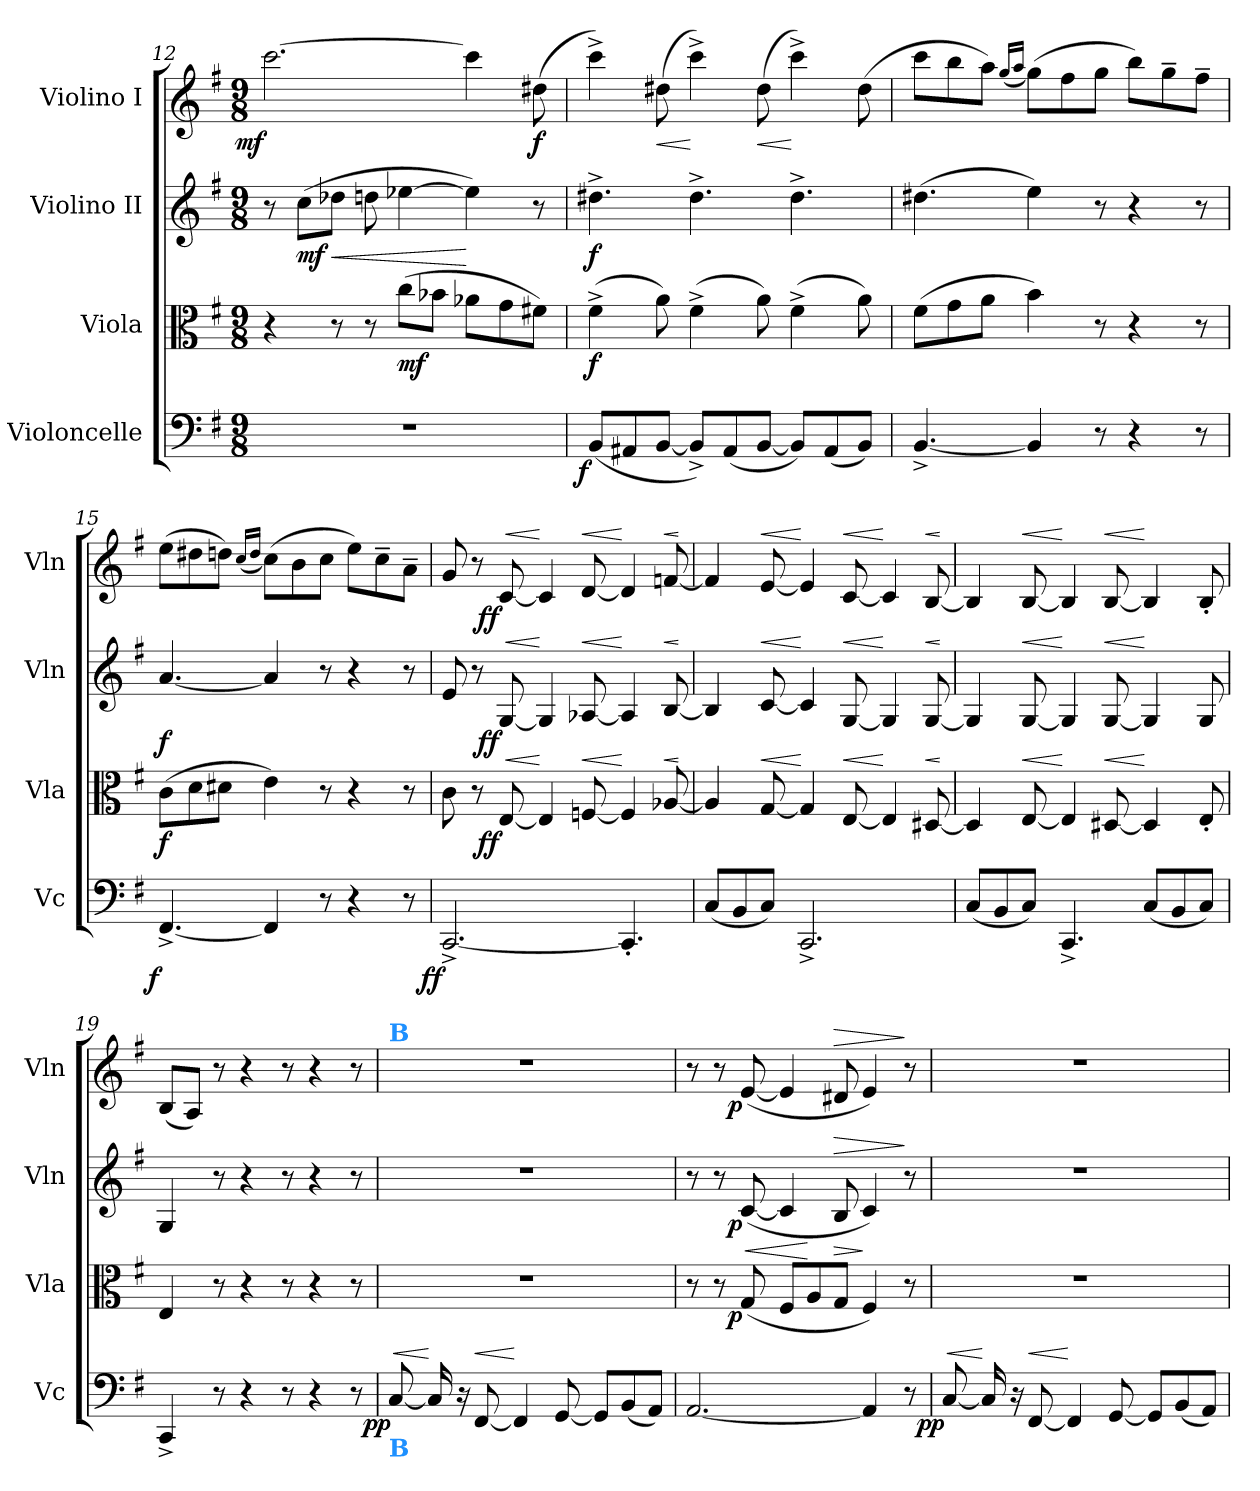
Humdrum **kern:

**kern	**dynam	**kern	**dynam	**kern	**dynam	**kern	**dynam
*part4	*part4	*part3	*part3	*part2	*part2	*part1	*part1
*staff4	*staff4	*staff3	*staff3	*staff2	*staff2	*staff1	*staff1
*I"Violoncelle	*	*I"Viola	*	*I"Violino II	*	*I"Violino I	*
*I'Vc	*	*I'Vla	*	*I'Vln	*	*I'Vln	*
*clefF4	*	*clefC3	*	*clefG2	*	*clefG2	*
*k[f#]	*	*k[f#]	*	*k[f#]	*	*k[f#]	*
*M9/8	*	*M9/8	*	*M9/8	*	*M9/8	*
=12	=12	=12	=12	=12	=12	=12	=12
!	!	!	!	!	!	!	!LO:DY:rj
8%9r	.	4r	.	8r	.	[2.ccc\	mf
.	.	.	.	(8cc\L	mf	.	.
!	!	!	!	!	!LO:HP:b	!	!
.	.	8r	.	8dd-X\J	<	.	.
.	.	8r	.	8ddn\	.	.	.
.	.	(8cc\L	mf	[4ee-X\	.	.	.
.	.	8b-X\J	.	.	.	.	.
.	.	8a-X\L	.	4ee-\])	[	4ccc\]	.
.	.	8g\	.	.	.	.	.
.	.	8f#X\J)	.	8r	.	(8dd#X\	f
=13	=13	=13	=13	=13	=13	=13	=13
!	!LO:DY:rj	!	!	!	!	!	!
(8BB/L	f	(4f#^\	f	4.dd#X^\	f	4ccc^\)	.
8AA#X/	.	.	.	.	.	.	.
!	!	!	!	!	!	!	!LO:HP:b
[8BB/J	.	8a\)	.	.	.	(8dd#X\	<
8BB^>/L])	.	(4f#^\	.	4.dd#^\	.	4ccc^\)	[
(8AA#/	.	.	.	.	.	.	.
!	!	!	!	!	!	!	!LO:HP:b
[8BB/J	.	8a\)	.	.	.	(8dd#\	<
8BB/L])	.	(4f#^\	.	4.dd#^\	.	4ccc^\)	[
(8AA#/	.	.	.	.	.	.	.
8BB/J)	.	8a\)	.	.	.	(8dd#\	.
=14	=14	=14	=14	=14	=14	=14	=14
[4.BB^>/	.	(8f#\L	.	(4.dd#X\	.	8ccc\L	.
.	.	8g\	.	.	.	8bb\	.
.	.	8a\J	.	.	.	8aa\J)	.
.	.	.	.	.	.	(16qqgg/LL	.
.	.	.	.	.	.	16qqaa/JJ	.
4BB/]	.	4b\)	.	4ee\)	.	(8gg\L)	.
.	.	.	.	.	.	8ff#\	.
8r	.	8r	.	8r	.	8gg\J	.
4r	.	4r	.	4r	.	8bb\L)	.
.	.	.	.	.	.	8gg~\	.
8r	.	8r	.	8r	.	8ff#~\J	.
=15	=15	=15	=15	=15	=15	=15	=15
!	!LO:DY:rj	!	!	!	!	!	!
[4.FF#^/	f	(8c\L	f	[4.a/	f	(8ee\L	.
.	.	8d\	.	.	.	8dd#X\	.
.	.	8d#X\J	.	.	.	8ddn\J)	.
.	.	.	.	.	.	(16qqcc/LL	.
.	.	.	.	.	.	16qqdd/JJ	.
4FF#/]	.	4e\)	.	4a/]	.	(8cc\L)	.
.	.	.	.	.	.	8b\	.
8r	.	8r	.	8r	.	8cc\J	.
4r	.	4r	.	4r	.	8ee\L)	.
.	.	.	.	.	.	8cc~\	.
8r	.	8r	.	8r	.	8a~\J	.
=16	=16	=16	=16	=16	=16	=16	=16
!	!LO:DY:rj	!	!	!	!	!	!
[2.CC^/	ff	8c\	.	8e/	.	8g/	.
.	.	8r	.	8r	.	8r	.
!	!	!	!LO:HP:a	!	!LO:HP:a	!	!LO:HP:a
!	!	!	!LO:DY:n=1:rj	!	!LO:DY:n=1:rj	!	!LO:DY:n=1:rj
.	.	[8E/	< ff	[8G/	< ff	[8c/	< ff
.	.	4E/]	[	4G/]	[	4c/]	[
!	!	!	!LO:HP:a	!	!LO:HP:a	!	!LO:HP:a
.	.	[8Fn/	<	[8A-X/	<	[8d/	<
4.CC'/]	.	4F/]	[	4A-/]	[	4d/]	[
!	!	!	!LO:HP:a	!	!LO:HP:a	!	!LO:HP:a
.	.	[8A-X/	<	[8B/	<	[8fn/	<
.	.	.	[	.	[	.	[
=17	=17	=17	=17	=17	=17	=17	=17
(8C/L	.	4A-/]	.	4B/]	.	4f/]	.
8BB/	.	.	.	.	.	.	.
!	!	!	!LO:HP:a	!	!LO:HP:a	!	!LO:HP:a
8C/J)	.	[8G/	<	[8c/	<	[8e/	<
2.CC^/	.	4G/]	[	4c/]	[	4e/]	[
!	!	!	!LO:HP:a	!	!LO:HP:a	!	!LO:HP:a
.	.	[8E/	<	[8G/	<	[8c/	<
.	.	4E/]	[	4G/]	[	4c/]	[
!	!	!	!LO:HP:a	!	!LO:HP:a	!	!LO:HP:a
.	.	[8D#X/	<	[8G/	<	[8B/	<
.	.	.	[	.	[	.	[
=18	=18	=18	=18	=18	=18	=18	=18
(8C/L	.	4D#/]	.	4G/]	.	4B/]	.
8BB/	.	.	.	.	.	.	.
!	!	!	!LO:HP:a	!	!LO:HP:a	!	!LO:HP:a
8C/J)	.	[8E/	<	[8G/	<	[8B/	<
4.CC^/	.	4E/]	[	4G/]	[	4B/]	[
!	!	!	!LO:HP:a	!	!LO:HP:a	!	!LO:HP:a
.	.	[8D#X/	<	[8G/	<	[8B/	<
(8C/L	.	4D#/]	[	4G/]	[	4B/]	[
8BB/	.	.	.	.	.	.	.
8C/J)	.	8E'/	.	8G/	.	8B'/	.
=19	=19	=19	=19	=19	=19	=19	=19
4CC^/	.	4E/	.	4G/	.	(8B/L	.
.	.	.	.	.	.	8A/J)	.
8r	.	8r	.	8r	.	8r	.
4r	.	4r	.	4r	.	4r	.
8r	.	8r	.	8r	.	8r	.
4r	.	4r	.	4r	.	4r	.
8r	.	8r	.	8r	.	8r	.
=20	=20	=20	=20	=20	=20	=20	=20
!	!	!	!	!	!	!LO:TX:a:B:color=dodgerblue:t=B	!
!LO:TX:b:B:color=dodgerblue:t=B	!	!	!	!	!	!	!
!	!LO:HP:a	!	!	!	!	!	!
!	!LO:DY:n=1:rj	!	!	!	!	!	!
[8C/	< pp	8%9r	.	8%9r	.	8%9r	.
16C/]	[	.	.	.	.	.	.
16r	.	.	.	.	.	.	.
!	!LO:HP:a	!	!	!	!	!	!
[8FF#/	<	.	.	.	.	.	.
4FF#/]	[	.	.	.	.	.	.
[8GG/	.	.	.	.	.	.	.
8GG/L]	.	.	.	.	.	.	.
(8BB/	.	.	.	.	.	.	.
8AA/J)	.	.	.	.	.	.	.
=21	=21	=21	=21	=21	=21	=21	=21
[2.AA/	.	8r	.	8r	.	8r	.
.	.	8r	.	8r	.	8r	.
!	!	!	!LO:HP:a	!	!	!	!
!	!	!	!LO:DY:n=1:rj	!	!LO:DY:rj	!	!LO:DY:rj
.	.	(8G/	< p	([8c/	p	([8e/	p
.	.	8F#/L	.	4c/]	.	4e/]	.
.	.	8A/	[	.	.	.	.
!	!	!	!LO:HP:a	!	!LO:HP:a	!	!LO:HP:a
.	.	8G/J	>	8B/	>	8d#X/	>
4AA/]	.	4F#/)	]	4c/)	.	4e/)	.
8r	.	8r	.	8r	]	8r	]
=22	=22	=22	=22	=22	=22	=22	=22
!	!LO:HP:a	!	!	!	!	!	!
!	!LO:DY:n=1:rj	!	!	!	!	!	!
[8C/	< pp	8%9r	.	8%9r	.	8%9r	.
16C/]	[	.	.	.	.	.	.
16r	.	.	.	.	.	.	.
!	!LO:HP:a	!	!	!	!	!	!
[8FF#/	<	.	.	.	.	.	.
4FF#/]	[	.	.	.	.	.	.
[8GG/	.	.	.	.	.	.	.
8GG/L]	.	.	.	.	.	.	.
(8BB/	.	.	.	.	.	.	.
8AA/J)	.	.	.	.	.	.	.
=	=	=	=	=	=	=	=
*-	*-	*-	*-	*-	*-	*-	*-
